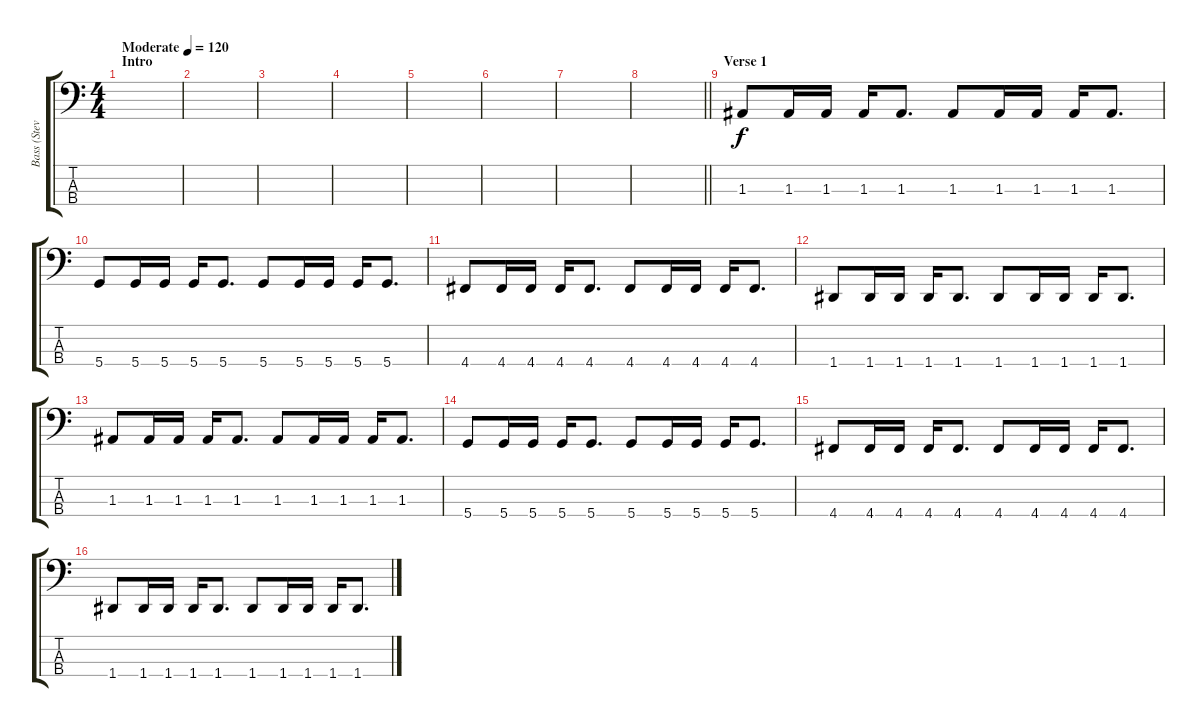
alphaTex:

\track ("Bass (Steve)" "Bass (Stev") {instrument electricbassfinger}
\staff {score tabs}
\tuning (G2 D2 A1 D1) {hide}
\ts (4 4)
\section ("" "Intro")
\tempo (120 "Moderate")
\clef f4
\ks c
|
|
|
|
|
|
|
\barLineRight lightlight
|
\section ("" "Verse 1")
1.3.8 1.3.16 1.3.16 1.3.16 1.3.8{d} 1.3.8 1.3.16 1.3.16 1.3.16 1.3.8{d} |
5.4.8 5.4.16 5.4.16 5.4.16 5.4.8{d} 5.4.8 5.4.16 5.4.16 5.4.16 5.4.8{d} |
4.4.8 4.4.16 4.4.16 4.4.16 4.4.8{d} 4.4.8 4.4.16 4.4.16 4.4.16 4.4.8{d} |
1.4.8 1.4.16 1.4.16 1.4.16 1.4.8{d} 1.4.8 1.4.16 1.4.16 1.4.16 1.4.8{d} |
1.3.8 1.3.16 1.3.16 1.3.16 1.3.8{d} 1.3.8 1.3.16 1.3.16 1.3.16 1.3.8{d} |
5.4.8 5.4.16 5.4.16 5.4.16 5.4.8{d} 5.4.8 5.4.16 5.4.16 5.4.16 5.4.8{d} |
4.4.8 4.4.16 4.4.16 4.4.16 4.4.8{d} 4.4.8 4.4.16 4.4.16 4.4.16 4.4.8{d} |
1.4.8 1.4.16 1.4.16 1.4.16 1.4.8{d} 1.4.8 1.4.16 1.4.16 1.4.16 1.4.8{d}
